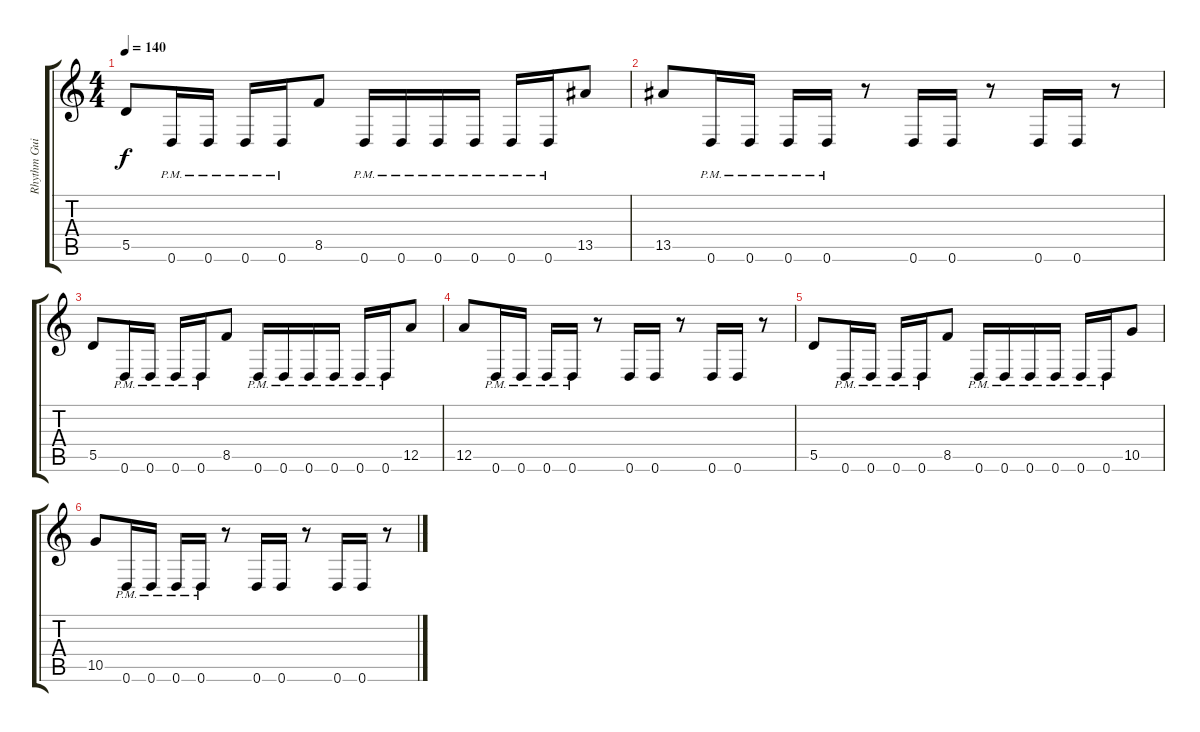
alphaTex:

\track ("Rhythm Guitar" "Rhythm Gui") {instrument distortionguitar}
\staff {score tabs}
\tuning (E4 B3 G3 D3 A2 D2) {hide}
\ts (4 4)
\tempo 140
\clef g2
\ks c
5.5.8{dy f} 0.6{pm}.16 0.6{pm}.16 0.6{pm}.16 0.6{pm}.16 8.5.8 0.6{pm}.16 0.6{pm}.16 0.6{pm}.16 0.6{pm}.16 0.6{pm}.16 0.6{pm}.16 13.5.8 |
13.5.8 0.6{pm}.16 0.6{pm}.16 0.6{pm}.16 0.6{pm}.16 r.8 0.6.16 0.6.16 r.8 0.6.16 0.6.16 r.8 |
5.5.8 0.6{pm}.16 0.6{pm}.16 0.6{pm}.16 0.6{pm}.16 8.5.8 0.6{pm}.16 0.6{pm}.16 0.6{pm}.16 0.6{pm}.16 0.6{pm}.16 0.6{pm}.16 12.5.8 |
12.5.8 0.6{pm}.16 0.6{pm}.16 0.6{pm}.16 0.6{pm}.16 r.8 0.6.16 0.6.16 r.8 0.6.16 0.6.16 r.8 |
5.5.8 0.6{pm}.16 0.6{pm}.16 0.6{pm}.16 0.6{pm}.16 8.5.8 0.6{pm}.16 0.6{pm}.16 0.6{pm}.16 0.6{pm}.16 0.6{pm}.16 0.6{pm}.16 10.5.8 |
10.5.8 0.6{pm}.16 0.6{pm}.16 0.6{pm}.16 0.6{pm}.16 r.8 0.6.16 0.6.16 r.8 0.6.16 0.6.16 r.8
